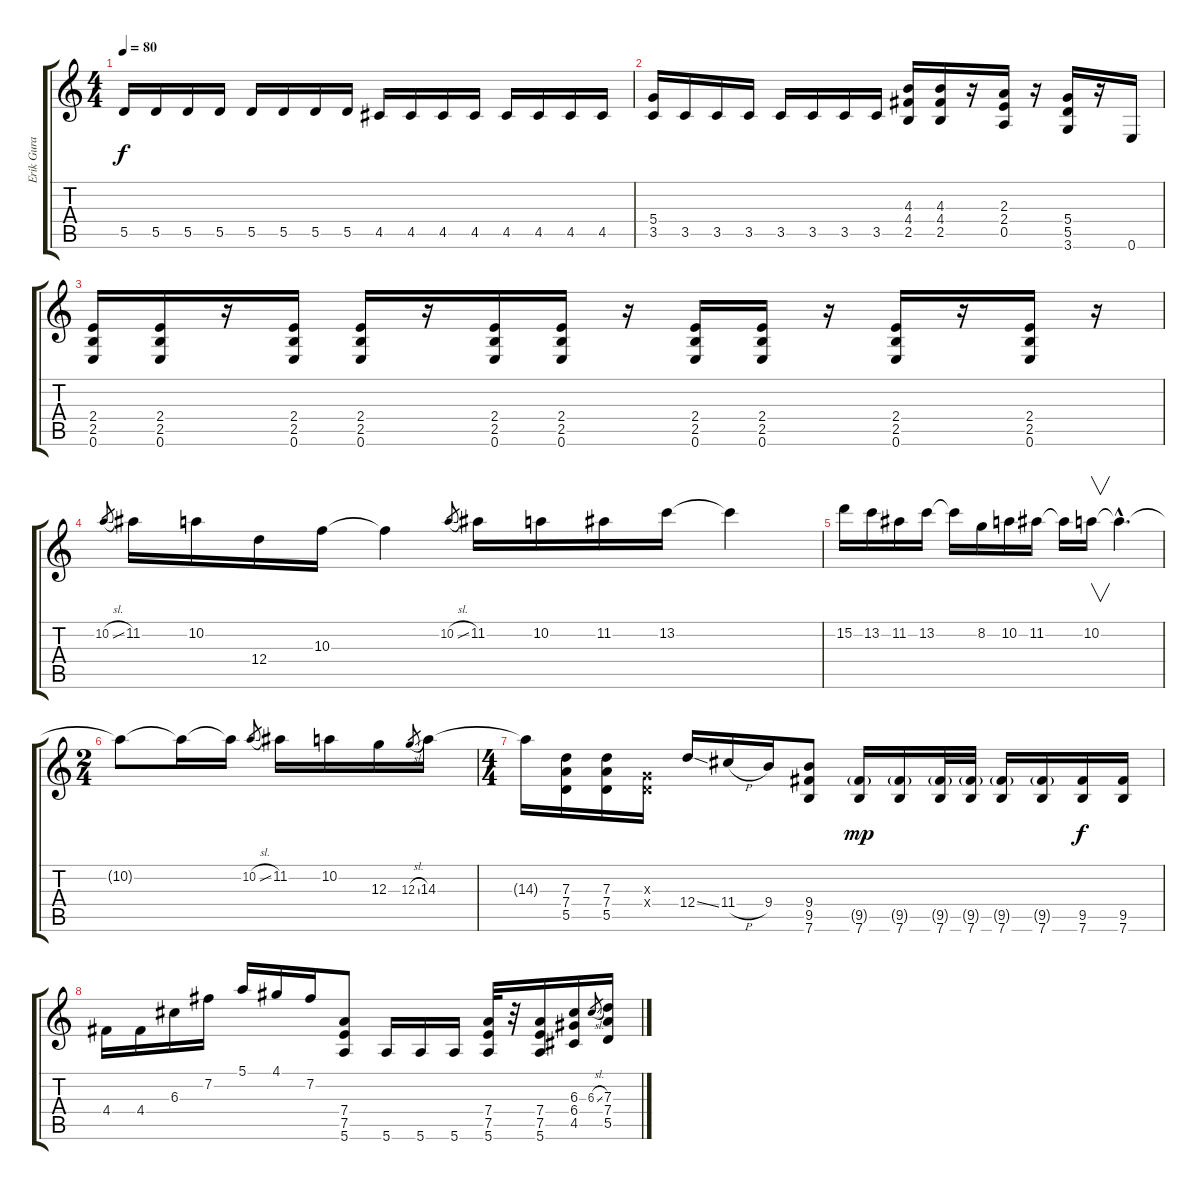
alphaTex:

\track ("Erik Gura" "Erik Gura") {instrument overdrivenguitar}
\staff {score tabs}
\tuning (E4 B3 G3 D3 A2 E2) {hide}
\ts (4 4)
\tempo 80
\clef g2
\ks c
5.5.16{dy f} 5.5.16 5.5.16 5.5.16 5.5.16 5.5.16 5.5.16 5.5.16 4.5.16 4.5.16 4.5.16 4.5.16 4.5.16 4.5.16 4.5.16 4.5.16 |
(5.4 3.5).16 3.5.16 3.5.16 3.5.16 3.5.16 3.5.16 3.5.16 3.5.16 (4.3 4.4 2.5).16 (4.3 4.4 2.5).16 r.16 (2.3 2.4 0.5).16 r.16 (5.4 5.5 3.6).16 r.16 0.6.16 |
(2.4 2.5 0.6).16 (2.4 2.5 0.6).16 r.16 (2.4 2.5 0.6).16 (2.4 2.5 0.6).16 r.16 (2.4 2.5 0.6).16 (2.4 2.5 0.6).16 r.16 (2.4 2.5 0.6).16 (2.4 2.5 0.6).16 r.16 (2.4 2.5 0.6).16 r.16 (2.4 2.5 0.6).16 r.16 |
10.2{sl}.8{gr} 11.2.16{volume 16} 10.2.16 12.4.16 10.3.16 10.3{t}.4 10.2{sl}.8{gr} 11.2.16 10.2.16 11.2.16 13.2.16 13.2{t}.4 |
15.2.16 13.2.16 11.2.16 13.2.16 13.2{t}.16 8.2.16 10.2.16 11.2.16 11.2{t}.16 10.2.16{v} 10.2{hac t}.4{d} |
\ts (2 4)
10.2{t}.8 10.2{t}.16 10.2{t}.16 10.2{sl}.8{gr} 11.2.16 10.2.16 12.3.16 12.3{sl}.8{gr} 14.3.16 |
\ts (4 4)
14.3{t}.16 (7.3 7.4 5.5).16{volume 13} (7.3 7.4 5.5).16 (0.3{x} 0.4{x}).16 12.4{ss}.16 11.4{h}.16 9.4.16 (9.4 9.5 7.6).8 (9.5{g} 7.6).16{dy mp} (9.5{g} 7.6).16 (9.5{g} 7.6).32 (9.5{g} 7.6).32 (9.5{g} 7.6).16 (9.5{g} 7.6).16 (9.5 7.6).16{dy f} (9.5 7.6).16 |
4.4.16 4.4.16 6.3.16 7.2.16 5.1.16 4.1.16 7.2.16 (7.4 7.5 5.6).8 5.6.16 5.6.16 5.6.16 (7.4 7.5 5.6).32 r.32 (7.4 7.5 5.6).16 (6.3 6.4 4.5).16 6.3{sl}.8{gr} (7.3 7.4 5.5).16
